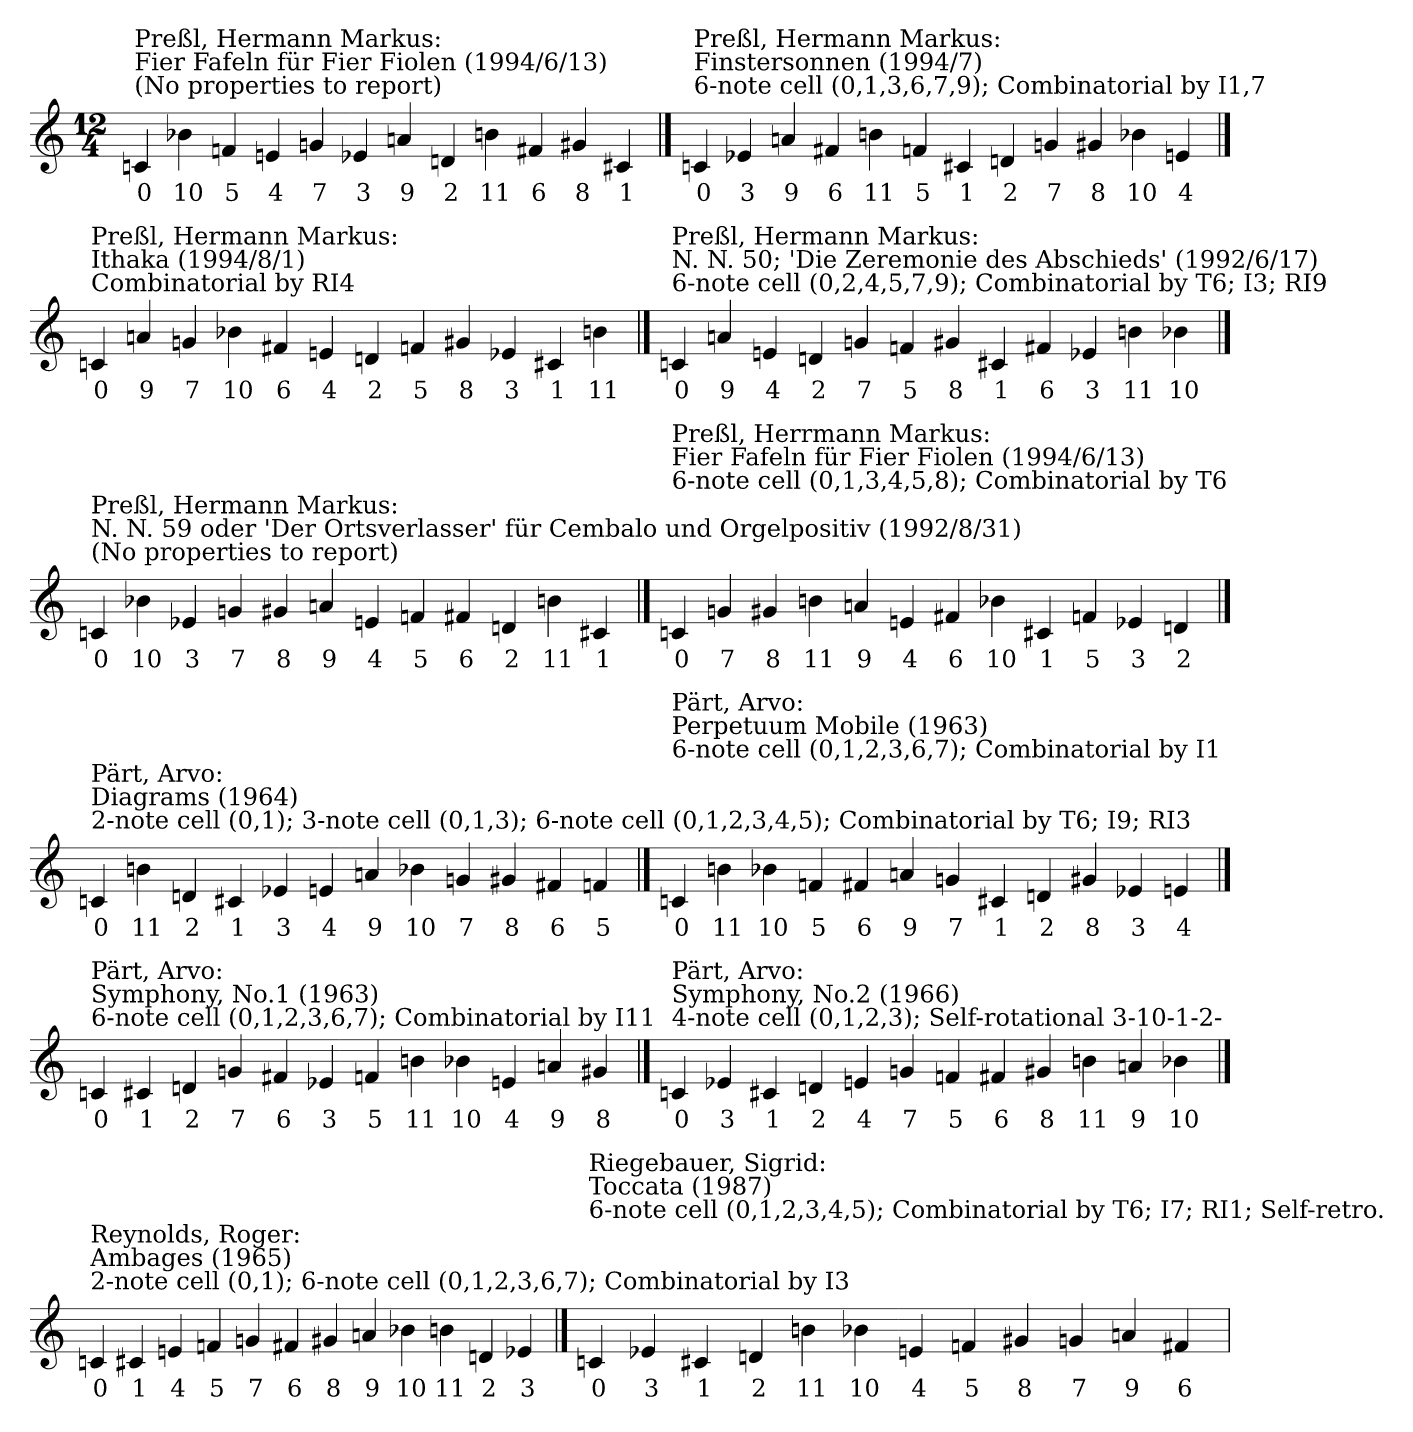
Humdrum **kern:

**kern	**text
*part1	*part1
*staff1	*staff1
!!LO:LB:g=z
*M12/4	*
==1009	==1009
!LO:TX:t=Preßl, Hermann Markus&colon; \nFier Fafeln für Fier Fiolen (1994/6/13)\n(No properties to report)	!
4cn	0
4b-X	10
4fn	5
4en	4
4gn	7
4e-X	3
4an	9
4dn	2
4bn	11
4f#X	6
4g#X	8
4c#X	1
!!LO:LB:g=z
==1010	==1010
!LO:TX:t=Preßl, Hermann Markus&colon; \nFinstersonnen (1994/7)\n6-note cell (0,1,3,6,7,9); Combinatorial by I1,7	!
4cn	0
4e-X	3
4an	9
4f#X	6
4bn	11
4fn	5
4c#X	1
4dn	2
4gn	7
4g#X	8
4b-X	10
4en	4
!!LO:LB:g=z
==1011	==1011
!LO:TX:t=Preßl, Hermann Markus&colon; \nIthaka (1994/8/1)\nCombinatorial by RI4	!
4cn	0
4an	9
4gn	7
4b-X	10
4f#X	6
4en	4
4dn	2
4fn	5
4g#X	8
4e-X	3
4c#X	1
4bn	11
!!LO:LB:g=z
==1012	==1012
!LO:TX:t=Preßl, Hermann Markus&colon; \nN. N. 50; 'Die Zeremonie des Abschieds' (1992/6/17)\n6-note cell (0,2,4,5,7,9); Combinatorial by T6; I3; RI9	!
4cn	0
4an	9
4en	4
4dn	2
4gn	7
4fn	5
4g#X	8
4c#X	1
4f#X	6
4e-X	3
4bn	11
4b-X	10
!!LO:LB:g=z
==1013	==1013
!LO:TX:t=Preßl, Hermann Markus&colon; \nN. N. 59 oder 'Der Ortsverlasser' für Cembalo und Orgelpositiv (1992/8/31)\n(No properties to report)	!
4cn	0
4b-X	10
4e-X	3
4gn	7
4g#X	8
4an	9
4en	4
4fn	5
4f#X	6
4dn	2
4bn	11
4c#X	1
!!LO:LB:g=z
==1014	==1014
!LO:TX:t=Preßl, Herrmann Markus&colon; \nFier Fafeln für Fier Fiolen (1994/6/13)\n6-note cell (0,1,3,4,5,8); Combinatorial by T6	!
4cn	0
4gn	7
4g#X	8
4bn	11
4an	9
4en	4
4f#X	6
4b-X	10
4c#X	1
4fn	5
4e-X	3
4dn	2
!!LO:LB:g=z
==1015	==1015
!LO:TX:t=Pärt, Arvo&colon; \nDiagrams (1964)\n2-note cell (0,1); 3-note cell (0,1,3); 6-note cell (0,1,2,3,4,5); Combinatorial by T6; I9; RI3	!
4cn	0
4bn	11
4dn	2
4c#X	1
4e-X	3
4en	4
4an	9
4b-X	10
4gn	7
4g#X	8
4f#X	6
4fn	5
!!LO:LB:g=z
==1016	==1016
!LO:TX:t=Pärt, Arvo&colon; \nPerpetuum Mobile (1963)\n6-note cell (0,1,2,3,6,7); Combinatorial by I1	!
4cn	0
4bn	11
4b-X	10
4fn	5
4f#X	6
4an	9
4gn	7
4c#X	1
4dn	2
4g#X	8
4e-X	3
4en	4
!!LO:LB:g=z
==1017	==1017
!LO:TX:t=Pärt, Arvo&colon; \nSymphony, No.1 (1963)\n6-note cell (0,1,2,3,6,7); Combinatorial by I11	!
4cn	0
4c#X	1
4dn	2
4gn	7
4f#X	6
4e-X	3
4fn	5
4bn	11
4b-X	10
4en	4
4an	9
4g#X	8
!!LO:LB:g=z
==1018	==1018
!LO:TX:t=Pärt, Arvo&colon; \nSymphony, No.2 (1966)\n4-note cell (0,1,2,3); Self-rotational 3-10-1-2-	!
4cn	0
4e-X	3
4c#X	1
4dn	2
4en	4
4gn	7
4fn	5
4f#X	6
4g#X	8
4bn	11
4an	9
4b-X	10
!!LO:LB:g=z
==1019	==1019
!LO:TX:t=Reynolds, Roger&colon; \nAmbages (1965)\n2-note cell (0,1); 6-note cell (0,1,2,3,6,7); Combinatorial by I3	!
4cn	0
4c#X	1
4en	4
4fn	5
4gn	7
4f#X	6
4g#X	8
4an	9
4b-X	10
4bn	11
4dn	2
4e-X	3
!!LO:LB:g=z
==1020	==1020
!LO:TX:t=Riegebauer, Sigrid&colon; \nToccata (1987)\n6-note cell (0,1,2,3,4,5); Combinatorial by T6; I7; RI1; Self-retro.	!
4cn	0
4e-X	3
4c#X	1
4dn	2
4bn	11
4b-X	10
4en	4
4fn	5
4g#X	8
4gn	7
4an	9
4f#X	6
=	=
*-	*-
